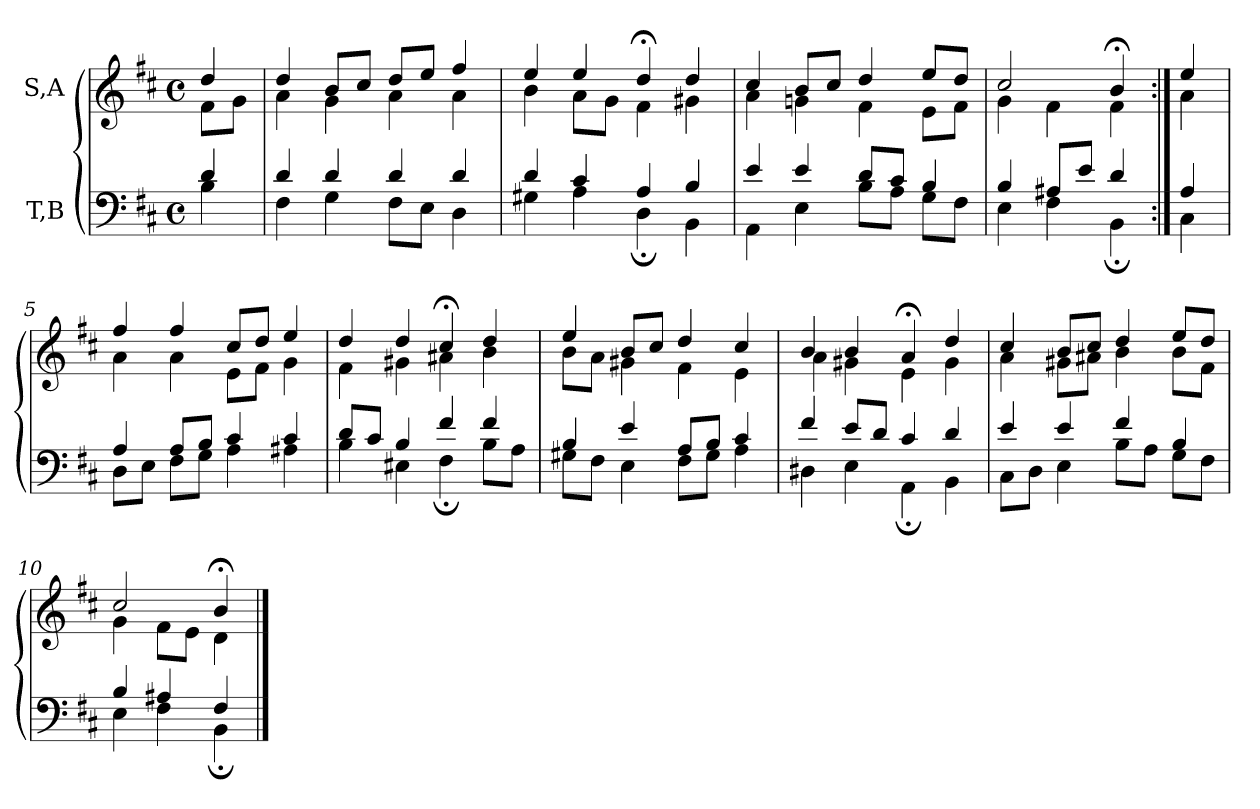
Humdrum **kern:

**kern	**kern
*part2	*part1
*staff2	*staff1
*I"T,B	*I"S,A
*clefF4	*clefG2
*k[f#c#]	*k[f#c#]
*M4/4	*M4/4
*met(c)	*met(c)
=	=
*^	*^
4d	4B	4dd	8f#L
.	.	.	8gJ
=1	=1	=1	=1
4d	4F#	4dd	4a
4d	4G	8bL	4g
.	.	8cc#J	.
4d	8F#L	8ddL	4a
.	8EJ	8eeJ	.
4d	4D	4ff#	4a
=2	=2	=2	=2
4d	4G#X	4ee	4b
4c#	4A	4ee	8aL
.	.	.	8gJ
4A	4D;	4dd;<	4f#
4B	4BB	4dd	4g#X
=3	=3	=3	=3
4e	4AA	4cc#	4a
4e	4E	8bL	4gn
.	.	8cc#J	.
8dL	8BL	4dd	4f#
8c#J	8AJ	.	.
4B	8GL	8eeL	8eL
.	8F#J	8ddJ	8f#J
=4a	=4a	=4a	=4a
4B	4E	2cc#	4g
8A#XL	4F#	.	4f#
8eJ	.	.	.
4d	4BB;	4b;<	4f#
=4b:|!	=4b:|!	=4b:|!	=4b:|!
4A	4C#	4ee	4a
=5	=5	=5	=5
4A	8DL	4ff#	4a
.	8EJ	.	.
8AL	8F#L	4ff#	4a
8BJ	8GJ	.	.
4c#	4A	8cc#L	8eL
.	.	8ddJ	8f#J
4c#	4A#X	4ee	4g
=6	=6	=6	=6
8dL	4B	4dd	4f#
8c#J	.	.	.
4B	4E#X	4dd	4g#X
4f#	4F#;	4cc#;<	4a#X
4f#	8BL	4dd	4b
.	8AJ	.	.
=7	=7	=7	=7
4B	8G#XL	4ee	8bL
.	8F#J	.	8aJ
4e	4E	8bL	4g#X
.	.	8cc#J	.
8AL	8F#L	4dd	4f#
8BJ	8G#J	.	.
4c#	4A	4cc#	4e
=8	=8	=8	=8
4f#	4D#X	4b	4a
8eL	4E	4b	4g#X
8dJ	.	.	.
4c#	4AA;	4a;<	4e
4d	4BB	4dd	4g#
=9	=9	=9	=9
4e	8C#L	4cc#	4a
.	8DJ	.	.
4e	4E	8bL	8g#XL
.	.	8cc#J	8a#XJ
4f#	8BL	4dd	4b
.	8AJ	.	.
4B	8GL	8eeL	8bL
.	8F#J	8ddJ	8f#J
=10	=10	=10	=10
4B	4E	2cc#	4g
4A#X	4F#	.	8f#L
.	.	.	8eJ
4F#	4BB;	4b;<	4d
*v	*v	*	*
*	*v	*v
==	==
*-	*-
